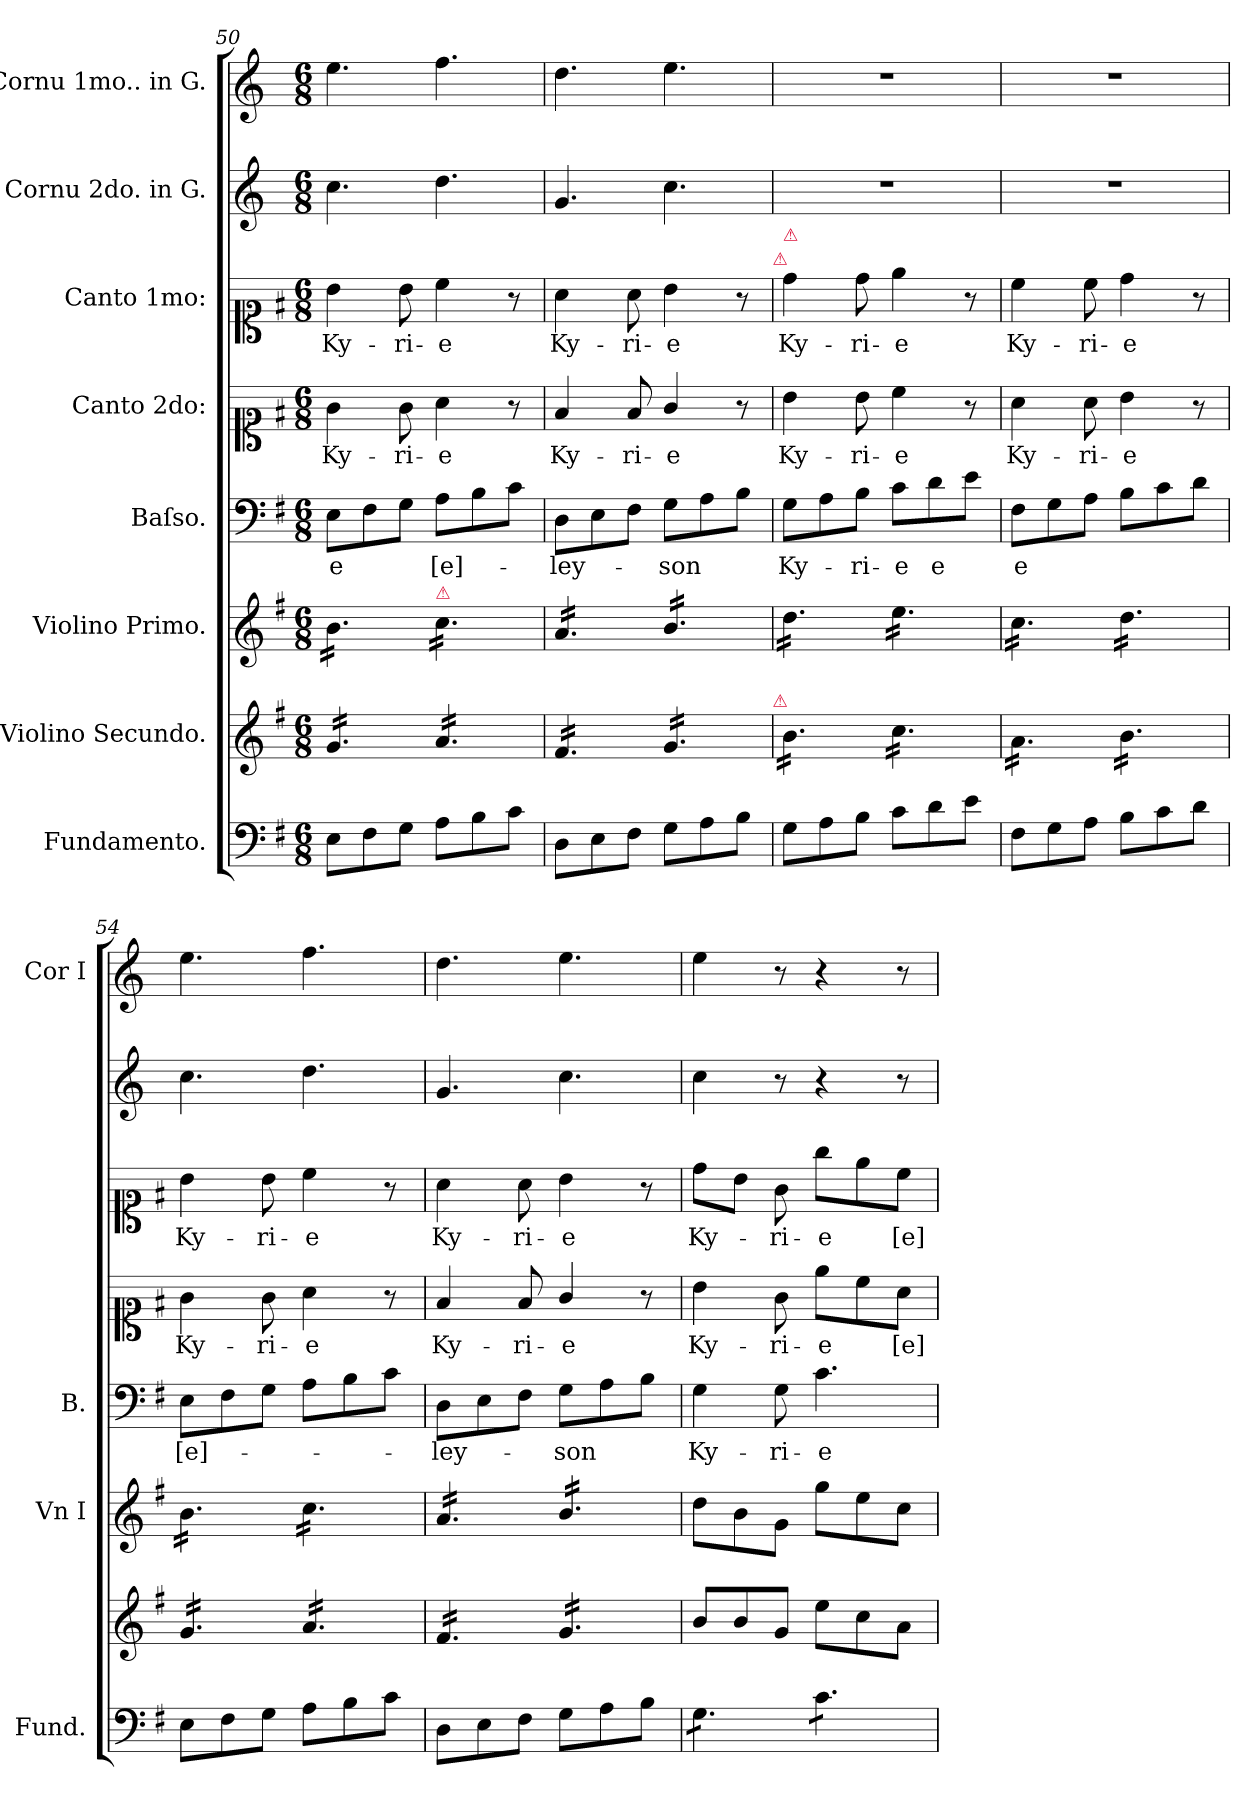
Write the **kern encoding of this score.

**kern	**kern	**kern	**kern	**text	**kern	**text	**kern	**text	**kern	**kern
*part8	*part7	*part6	*part5	*part5	*part4	*part4	*part3	*part3	*part2	*part1
*staff8	*staff7	*staff6	*staff5	*staff5	*staff4	*staff4	*staff3	*staff3	*staff2	*staff1
*I"Fundamento.	*I"Violino Secundo.	*I"Violino Primo.	*I"Baſso.	*	*I"Canto 2do:	*	*I"Canto 1mo:	*	*I"Cornu 2do. in G.	*I"Cornu 1mo.. in G.
*I'Fund.	*	*I'Vn I	*I'B.	*	*	*	*	*	*	*I'Cor I
*clefF4	*clefG2	*clefG2	*clefF4	*	*clefC1	*	*clefC1	*	*clefG2	*clefG2
*	*	*	*	*	*	*	*	*	*ITrd3c5	*ITrd3c5
*k[f#]	*k[f#]	*k[f#]	*k[f#]	*	*k[f#]	*	*k[f#]	*	*k[f#]	*k[f#]
*M6/8	*M6/8	*M6/8	*M6/8	*	*M6/8	*	*M6/8	*	*M6/8	*M6/8
=50	=50	=50	=50	=50	=50	=50	=50	=50	=50	=50
!	!	!	!	!LO:LY:i	!	!	!	!	!	!
*	*tremolo	*	*	*	*	*	*	*	*	*
*	*	*tremolo	*	*	*	*	*	*	*	*
8E\L	16g/LL	16b\LL	8E\L	e	4g\	Ky-	4b\	Ky-	4.g\	4.b\
.	16g/	16b\	.	.	.	.	.	.	.	.
8F#\	16g/	16b\	8F#\	.	.	.	.	.	.	.
.	16g/	16b\	.	.	.	.	.	.	.	.
8G\J	16g/	16b\	8G\J	.	8g\	-ri-	8b\	-ri-	.	.
.	16g/JJ	16b\JJ	.	.	.	.	.	.	.	.
!	!	!LO:TX:a:color=crimson:t=⚠	!	!	!	!	!	!	!	!
!	!	!	!	!LO:LY:i	!	!	!	!	!	!
8A\L	16a/LL	16cc\LL	8A\L	[e]-	4a\	-e	4cc\	-e	4.a\	4.cc\
.	16a/	16cc\	.	.	.	.	.	.	.	.
8B\	16a/	16cc\	8B\	.	.	.	.	.	.	.
.	16a/	16cc\	.	.	.	.	.	.	.	.
8c\J	16a/	16cc\	8c\J	.	8r	.	8r	.	.	.
.	16a/JJ	16cc\JJ	.	.	.	.	.	.	.	.
=51	=51	=51	=51	=51	=51	=51	=51	=51	=51	=51
!	!	!	!	!	!	!LO:LY:i	!	!LO:LY:i	!	!
8D\L	16f#/LL	16a/LL	8D\L	-ley-	4f#/	Ky-	4a\	Ky-	4.d/	4.a\
.	16f#/	16a/	.	.	.	.	.	.	.	.
8E\	16f#/	16a/	8E\	.	.	.	.	.	.	.
.	16f#/	16a/	.	.	.	.	.	.	.	.
!	!	!	!	!	!	!LO:LY:i	!	!LO:LY:i	!	!
8F#\J	16f#/	16a/	8F#\J	.	8f#/	-ri-	8a\	-ri-	.	.
.	16f#/JJ	16a/JJ	.	.	.	.	.	.	.	.
!	!	!	!	!	!	!LO:LY:i	!	!LO:LY:i	!	!
8G\L	16g/LL	16b/LL	8G\L	-son	4g/	-e	4b\	-e	4.g\	4.b\
.	16g/	16b/	.	.	.	.	.	.	.	.
8A\	16g/	16b/	8A\	.	.	.	.	.	.	.
.	16g/	16b/	.	.	.	.	.	.	.	.
8B\J	16g/	16b/	8B\J	.	8r	.	8r	.	.	.
.	16g/JJ	16b/JJ	.	.	.	.	.	.	.	.
!	!	!	!	!	!	!	!LO:TX:a:color=crimson:t=⚠	!	!	!
!	!LO:TX:a:color=crimson:t=⚠	!	!	!	!	!	!	!	!	!
=52	=52	=52	=52	=52	=52	=52	=52	=52	=52	=52
!	!	!	!	!	!	!	!LO:TX:a:color=crimson:t=⚠	!	!	!
8G\L	16b\LL	16dd\LL	8G\L	Ky-	4b\	Ky-	4dd\	Ky-	2.r	2.r
.	16b\	16dd\	.	.	.	.	.	.	.	.
8A\	16b\	16dd\	8A\	.	.	.	.	.	.	.
.	16b\	16dd\	.	.	.	.	.	.	.	.
8B\J	16b\	16dd\	8B\J	-ri-	8b\	-ri-	8dd\	-ri-	.	.
.	16b\JJ	16dd\JJ	.	.	.	.	.	.	.	.
8c\L	16cc\LL	16ee\LL	8c\L	-e	4cc\	-e	4ee\	-e	.	.
.	16cc\	16ee\	.	.	.	.	.	.	.	.
!	!	!	!	!LO:LY:i	!	!	!	!	!	!
8d\	16cc\	16ee\	8d\	e	.	.	.	.	.	.
.	16cc\	16ee\	.	.	.	.	.	.	.	.
8e\J	16cc\	16ee\	8e\J	.	8r	.	8r	.	.	.
.	16cc\JJ	16ee\JJ	.	.	.	.	.	.	.	.
=53	=53	=53	=53	=53	=53	=53	=53	=53	=53	=53
!	!	!	!	!LO:LY:i	!	!LO:LY:i	!	!LO:LY:i	!	!
8F#\L	16a\LL	16cc\LL	8F#\L	e	4a\	Ky-	4cc\	Ky-	2.r	2.r
.	16a\	16cc\	.	.	.	.	.	.	.	.
8G\	16a\	16cc\	8G\	.	.	.	.	.	.	.
.	16a\	16cc\	.	.	.	.	.	.	.	.
!	!	!	!	!	!	!LO:LY:i	!	!LO:LY:i	!	!
8A\J	16a\	16cc\	8A\J	.	8a\	-ri-	8cc\	-ri-	.	.
.	16a\JJ	16cc\JJ	.	.	.	.	.	.	.	.
!	!	!	!	!	!	!LO:LY:i	!	!LO:LY:i	!	!
8B\L	16b\LL	16dd\LL	8B\L	.	4b\	-e	4dd\	-e	.	.
.	16b\	16dd\	.	.	.	.	.	.	.	.
8c\	16b\	16dd\	8c\	.	.	.	.	.	.	.
.	16b\	16dd\	.	.	.	.	.	.	.	.
8d\J	16b\	16dd\	8d\J	.	8r	.	8r	.	.	.
.	16b\JJ	16dd\JJ	.	.	.	.	.	.	.	.
=54	=54	=54	=54	=54	=54	=54	=54	=54	=54	=54
!	!	!	!	!LO:LY:i	!	!	!	!	!	!
8E\L	16g/LL	16b\LL	8E\L	[e]-	4g\	Ky-	4b\	Ky-	4.g\	4.b\
.	16g/	16b\	.	.	.	.	.	.	.	.
8F#\	16g/	16b\	8F#\	.	.	.	.	.	.	.
.	16g/	16b\	.	.	.	.	.	.	.	.
8G\J	16g/	16b\	8G\J	.	8g\	-ri-	8b\	-ri-	.	.
.	16g/JJ	16b\JJ	.	.	.	.	.	.	.	.
8A\L	16a/LL	16cc\LL	8A\L	.	4a\	-e	4cc\	-e	4.a\	4.cc\
.	16a/	16cc\	.	.	.	.	.	.	.	.
8B\	16a/	16cc\	8B\	.	.	.	.	.	.	.
.	16a/	16cc\	.	.	.	.	.	.	.	.
8c\J	16a/	16cc\	8c\J	.	8r	.	8r	.	.	.
.	16a/JJ	16cc\JJ	.	.	.	.	.	.	.	.
=55	=55	=55	=55	=55	=55	=55	=55	=55	=55	=55
!	!	!	!	!	!	!LO:LY:i	!	!LO:LY:i	!	!
8D\L	16f#/LL	16a/LL	8D\L	-ley-	4f#/	Ky-	4a\	Ky-	4.d/	4.a\
.	16f#/	16a/	.	.	.	.	.	.	.	.
8E\	16f#/	16a/	8E\	.	.	.	.	.	.	.
.	16f#/	16a/	.	.	.	.	.	.	.	.
!	!	!	!	!	!	!LO:LY:i	!	!LO:LY:i	!	!
8F#\J	16f#/	16a/	8F#\J	.	8f#/	-ri-	8a\	-ri-	.	.
.	16f#/JJ	16a/JJ	.	.	.	.	.	.	.	.
!	!	!	!	!	!	!LO:LY:i	!	!LO:LY:i	!	!
8G\L	16g/LL	16b/LL	8G\L	-son	4g/	-e	4b\	-e	4.g\	4.b\
.	16g/	16b/	.	.	.	.	.	.	.	.
8A\	16g/	16b/	8A\	.	.	.	.	.	.	.
.	16g/	16b/	.	.	.	.	.	.	.	.
8B\J	16g/	16b/	8B\J	.	8r	.	8r	.	.	.
.	16g/JJ	16b/JJ	.	.	.	.	.	.	.	.
*	*	*Xtremolo	*	*	*	*	*	*	*	*
*	*Xtremolo	*	*	*	*	*	*	*	*	*
=56	=56	=56	=56	=56	=56	=56	=56	=56	=56	=56
*tremolo	*	*	*	*	*	*	*	*	*	*
8G\L	8b/L	8dd\L	4G\	Ky-	4b\	Ky-	8dd\L	Ky-	4g\	4b\
8G\	8b/	8b\	.	.	.	.	8b\J	.	.	.
8G\J	8g/J	8g\J	8G\	-ri-	8g\	-ri-	8g\	-ri-	8r	8r
8c\L	8ee\L	8gg\L	4.c\	-e	8ee\L	-e	8gg\L	-e	4r	4r
8c\	8cc\	8ee\	.	.	8cc\	.	8ee\	.	.	.
!	!	!	!	!	!	!LO:LY:i	!	!LO:LY:i	!	!
8c\J	8a\J	8cc\J	.	.	8a\J	[e]-	8cc\J	[e]-	8r	8r
*Xtremolo	*	*	*	*	*	*	*	*	*	*
=	=	=	=	=	=	=	=	=	=	=
*-	*-	*-	*-	*-	*-	*-	*-	*-	*-	*-
